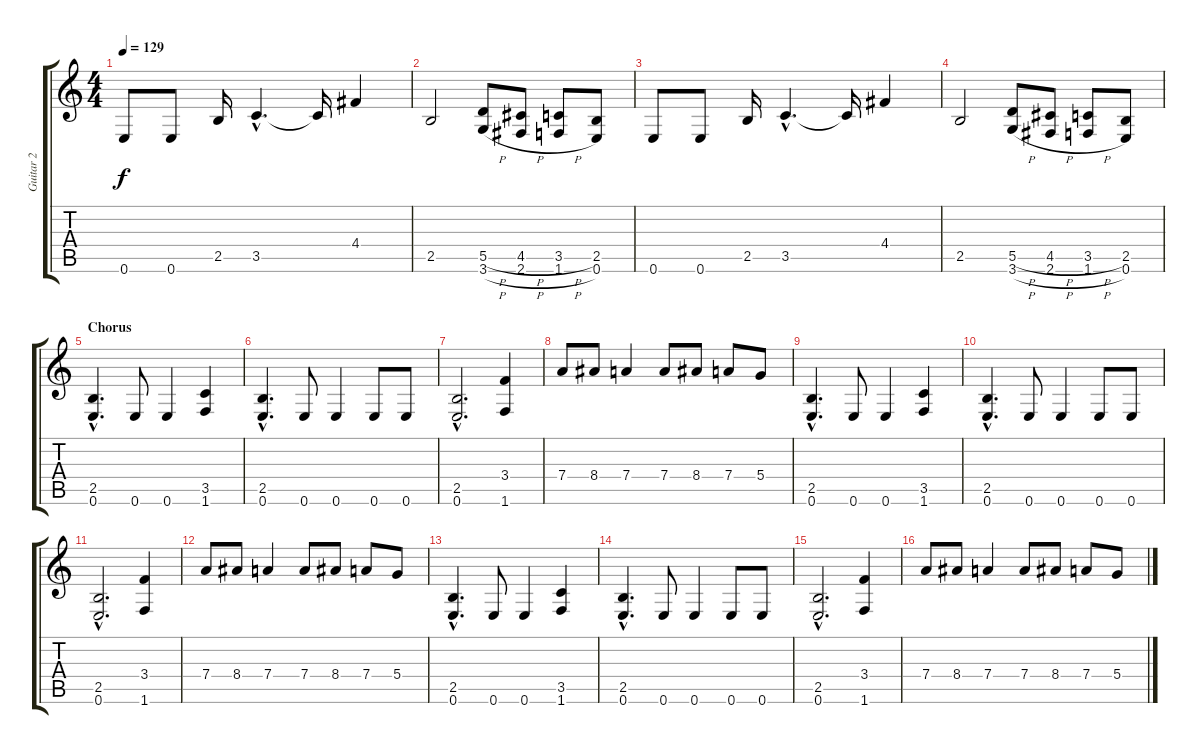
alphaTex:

\track ("Guitar 2" "Guitar 2") {instrument overdrivenguitar}
\staff {score tabs}
\tuning (E4 B3 G3 D3 A2 E2) {hide}
\ts (4 4)
\tempo 129
\clef g2
\ks c
0.6.8{dy f} 0.6.8 2.5.16 3.5{hac}.4{d} 3.5{t}.16 4.4.4 |
2.5.2 (5.5{h} 3.6{h}).8 (4.5{h} 2.6{h}).8 (3.5{h} 1.6{h}).8 (2.5 0.6).8 |
0.6.8 0.6.8 2.5.16 3.5{hac}.4{d} 3.5{t}.16 4.4.4 |
2.5.2 (5.5{h} 3.6{h}).8 (4.5{h} 2.6{h}).8 (3.5{h} 1.6{h}).8 (2.5 0.6).8 |
\section ("" "Chorus")
(2.5{hac} 0.6{hac}).4{d} 0.6.8 0.6.4 (3.5 1.6).4 |
(2.5{hac} 0.6{hac}).4{d} 0.6.8 0.6.4 0.6.8 0.6.8 |
(2.5{hac} 0.6{hac}).2{d} (3.4 1.6).4 |
7.4.8 8.4.8 7.4.4 7.4.8 8.4.8 7.4.8 5.4.8 |
(2.5{hac} 0.6{hac}).4{d} 0.6.8 0.6.4 (3.5 1.6).4 |
(2.5{hac} 0.6{hac}).4{d} 0.6.8 0.6.4 0.6.8 0.6.8 |
(2.5{hac} 0.6{hac}).2{d} (3.4 1.6).4 |
7.4.8 8.4.8 7.4.4 7.4.8 8.4.8 7.4.8 5.4.8 |
(2.5{hac} 0.6{hac}).4{d} 0.6.8 0.6.4 (3.5 1.6).4 |
(2.5{hac} 0.6{hac}).4{d} 0.6.8 0.6.4 0.6.8 0.6.8 |
(2.5{hac} 0.6{hac}).2{d} (3.4 1.6).4 |
7.4.8 8.4.8 7.4.4 7.4.8 8.4.8 7.4.8 5.4.8
